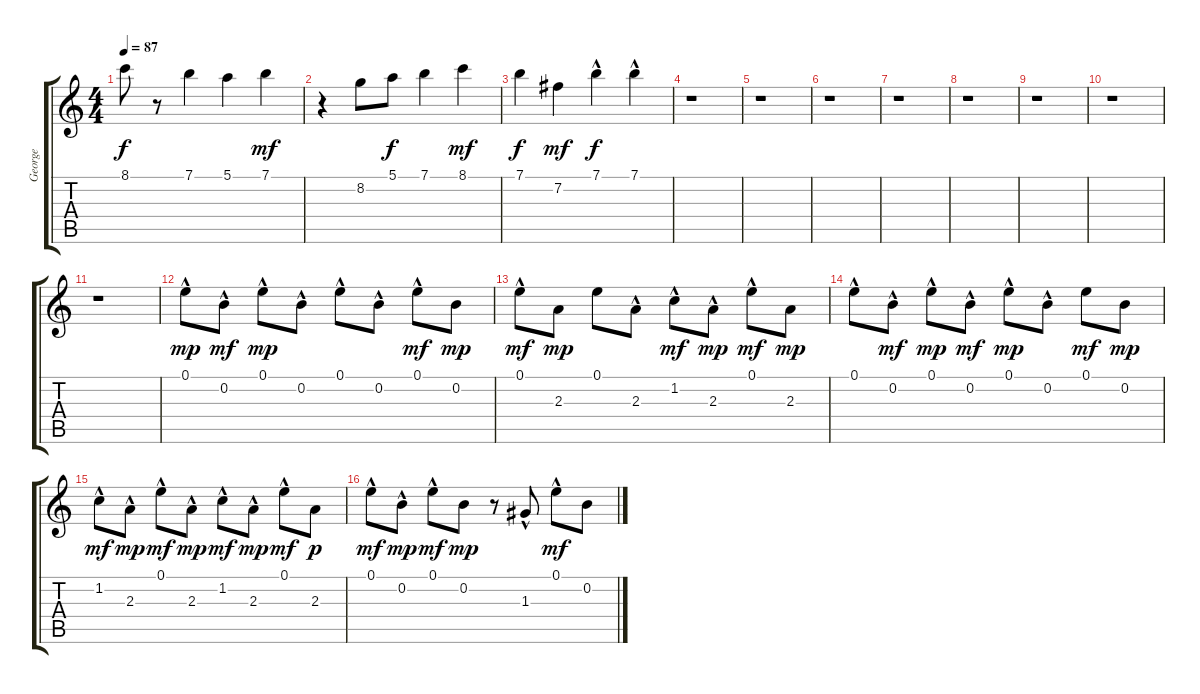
\track ("George" "George") {instrument overdrivenguitar}
\staff {score tabs}
\tuning (E4 B3 G3 D3 A2 E2) {hide}
\ts (4 4)
\tempo 87
\clef g2
\ks c
8.1{t}.8{dy f} r.8 7.1.4 5.1.4 7.1.4{dy mf} |
r.4 8.2.8 5.1.8{dy f} 7.1.4 8.1.4{dy mf} |
7.1.4{dy f} 7.2.4{dy mf} 7.1{hac}.4{dy f} 7.1{hac}.4 |
r.1{volume 14} |
r.1 |
r.1 |
r.1 |
r.1 |
r.1 |
r.1 |
r.1 |
0.1{hac}.8{dy mp} 0.2{hac}.8{dy mf} 0.1{hac}.8{dy mp} 0.2{hac}.8 0.1{hac}.8 0.2{hac}.8 0.1{hac}.8{dy mf} 0.2.8{dy mp} |
0.1{hac}.8{dy mf} 2.3.8{dy mp} 0.1.8 2.3{hac}.8 1.2{hac}.8{dy mf} 2.3{hac}.8{dy mp} 0.1{hac}.8{dy mf} 2.3.8{dy mp} |
0.1{hac}.8 0.2{hac}.8{dy mf} 0.1{hac}.8{dy mp} 0.2{hac}.8{dy mf} 0.1{hac}.8{dy mp} 0.2{hac}.8 0.1.8{dy mf} 0.2.8{dy mp} |
1.2{hac}.8{dy mf} 2.3{hac}.8{dy mp} 0.1{hac}.8{dy mf} 2.3{hac}.8{dy mp} 1.2{hac}.8{dy mf} 2.3{hac}.8{dy mp} 0.1{hac}.8{dy mf} 2.3.8{dy p} |
0.1{hac}.8{dy mf} 0.2{hac}.8{dy mp} 0.1{hac}.8{dy mf} 0.2.8{dy mp} r.8 1.3{hac}.8 0.1{hac}.8{dy mf} 0.2.8
